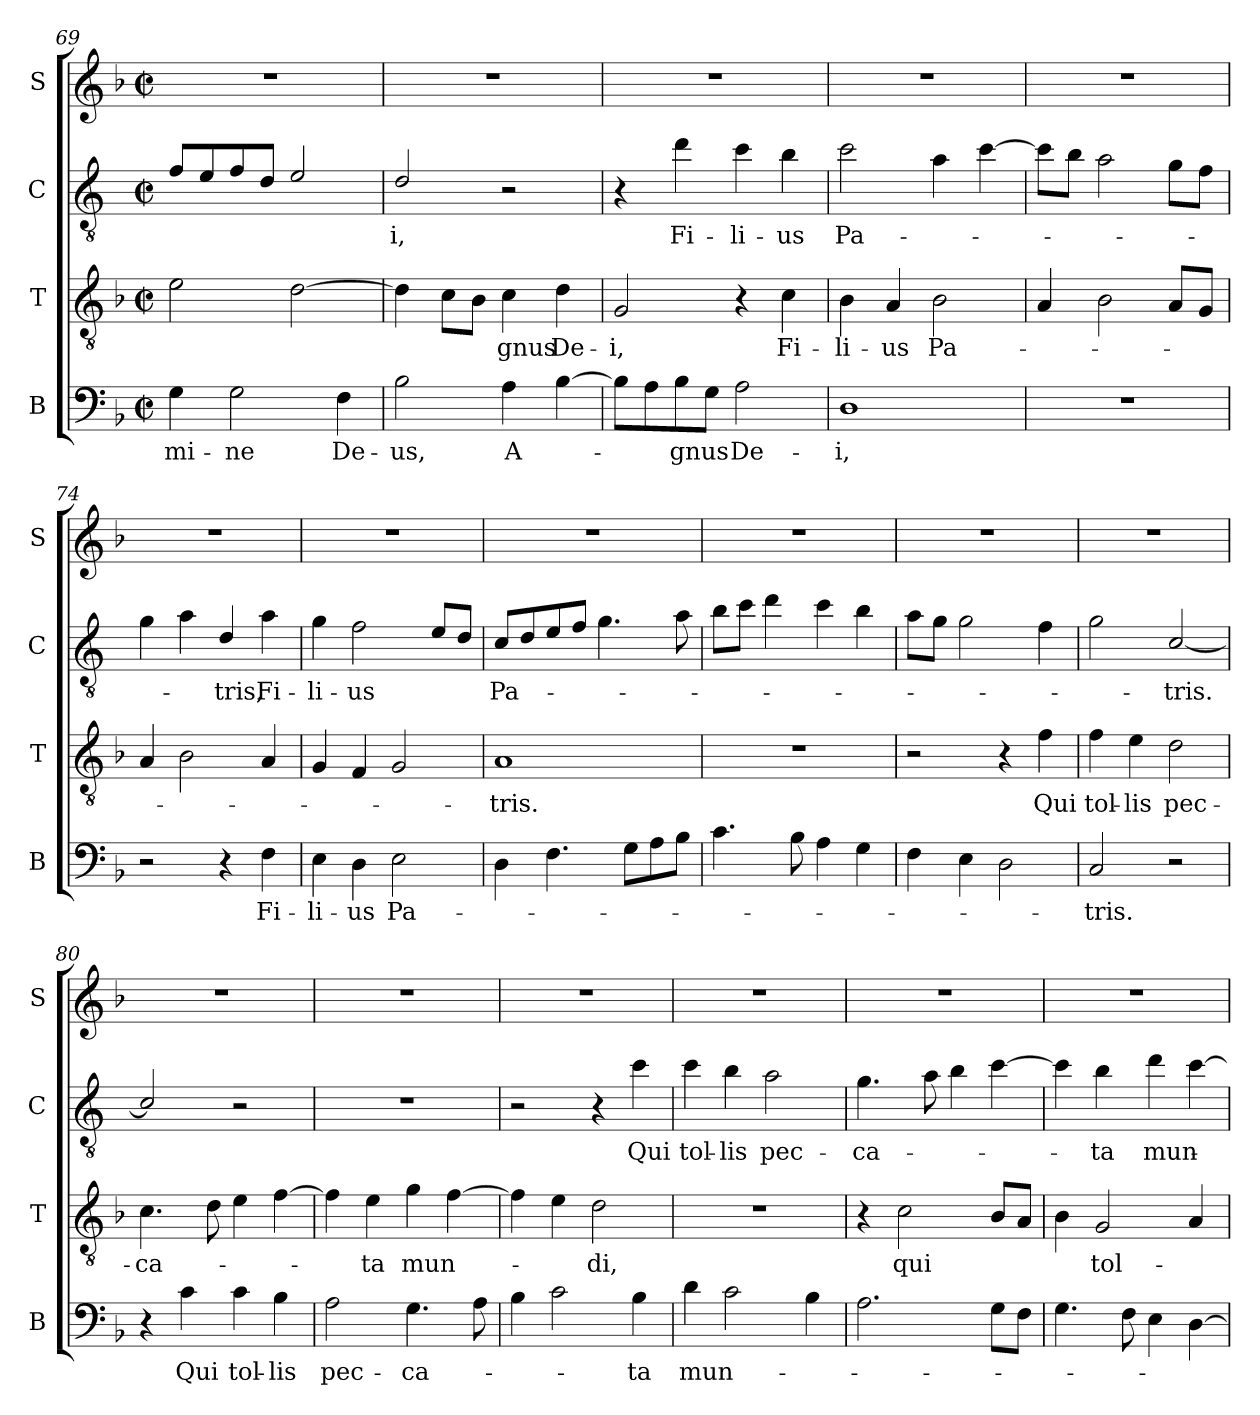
**kern	**text	**kern	**text	**kern	**text	**kern
*part4	*part4	*part3	*part3	*part2	*part2	*part1
*staff4	*staff4	*staff3	*staff3	*staff2	*staff2	*staff1
*I"B	*	*I"T	*	*I"C	*	*I"S
*I'B	*	*I'T	*	*I'C	*	*I'S
!!LO:PB:g=z
*clefF4	*	*clefGv2	*	*clefGv2	*	*clefG2
*	*	*	*	*ITrd4c7	*	*
*k[b-]	*	*k[b-]	*	*k[b-]	*	*k[b-]
*M2/2	*	*M2/2	*	*M2/2	*	*M2/2
*met(c|)	*	*met(c|)	*	*met(c|)	*	*met(c|)
=69	=69	=69	=69	=69	=69	=69
!	!LO:LY:b	!	!	!	!	!
4G\	-mi-	2e\	.	8B-/L	.	1r
.	.	.	.	8A/	.	.
!	!LO:LY:b	!	!	!	!	!
2G\	-ne	.	.	8B-/	.	.
.	.	.	.	8G/J	.	.
.	.	[2d\	.	2A/	.	.
!	!LO:LY:b	!	!	!	!	!
4F\	De-	.	.	.	.	.
=70	=70	=70	=70	=70	=70	=70
!	!LO:LY:b	!	!	!	!LO:LY:b	!
2B-\	-us,	4d\]	.	2G/	-i,	1r
.	.	8c\L	.	.	.	.
.	.	8B-\J	.	.	.	.
!	!LO:LY:b	!	!LO:LY:b	!	!	!
4A\	A-	4c\	-gnus	2r	.	.
!	!	!	!LO:LY:b	!	!	!
[4B-\	.	4d\	De-	.	.	.
=71	=71	=71	=71	=71	=71	=71
!	!	!	!LO:LY:b	!	!	!
8B-\L]	.	2G/	-i,	4r	.	1r
8A\	.	.	.	.	.	.
!	!LO:LY:b	!	!	!	!LO:LY:b	!
8B-\	-gnus	.	.	4g\	Fi-	.
8G\J	.	.	.	.	.	.
!	!LO:LY:b	!	!	!	!LO:LY:b	!
2A\	De-	4r	.	4f\	-li-	.
!	!	!	!LO:LY:b	!	!LO:LY:b	!
.	.	4c\	Fi-	4e\	-us	.
=72	=72	=72	=72	=72	=72	=72
!	!LO:LY:b	!	!LO:LY:b	!	!LO:LY:b	!
1D	-i,	4B-\	-li-	2f\	Pa-	1r
!	!	!	!LO:LY:b	!	!	!
.	.	4A/	-us	.	.	.
!	!	!	!LO:LY:b	!	!	!
.	.	2B-\	Pa-	4d\	.	.
.	.	.	.	[4f\	.	.
=73	=73	=73	=73	=73	=73	=73
1r	.	4A/	.	8f\L]	.	1r
.	.	.	.	8e\J	.	.
.	.	2B-\	.	2d\	.	.
.	.	8A/L	.	8c\L	.	.
.	.	8G/J	.	8B-\J	.	.
=74	=74	=74	=74	=74	=74	=74
2r	.	4A/	.	4c\	.	1r
.	.	2B-\	.	4d\	.	.
!	!	!	!	!	!LO:LY:b	!
4r	.	.	.	4G/	-tris,	.
!	!LO:LY:b	!	!	!	!LO:LY:b	!
4F\	Fi-	4A/	.	4d\	Fi-	.
!!LO:LB:g=z
=75	=75	=75	=75	=75	=75	=75
!	!LO:LY:b	!	!	!	!LO:LY:b	!
4E\	-li-	4G/	.	4c\	-li-	1r
!	!LO:LY:b	!	!	!	!LO:LY:b	!
4D\	-us	4F/	.	2B-\	-us	.
!	!LO:LY:b	!	!	!	!	!
2E\	Pa-	2G/	.	.	.	.
.	.	.	.	8A/L	.	.
.	.	.	.	8G/J	.	.
=76	=76	=76	=76	=76	=76	=76
!	!	!	!LO:LY:b	!	!LO:LY:b	!
4D\	.	1A	-tris.	8F/L	Pa-	1r
.	.	.	.	8G/	.	.
4.F\	.	.	.	8A/	.	.
.	.	.	.	8B-/J	.	.
.	.	.	.	4.c\	.	.
8G\L	.	.	.	.	.	.
8A\	.	.	.	.	.	.
8B-\J	.	.	.	8d\	.	.
=77	=77	=77	=77	=77	=77	=77
4.c\	.	1r	.	8e\L	.	1r
.	.	.	.	8f\J	.	.
.	.	.	.	4g\	.	.
8B-\	.	.	.	.	.	.
4A\	.	.	.	4f\	.	.
4G\	.	.	.	4e\	.	.
=78	=78	=78	=78	=78	=78	=78
4F\	.	2r	.	8d\L	.	1r
.	.	.	.	8c\J	.	.
4E\	.	.	.	2c\	.	.
2D\	.	4r	.	.	.	.
!	!	!	!LO:LY:b	!	!	!
.	.	4f\	Qui	4B-\	.	.
=79	=79	=79	=79	=79	=79	=79
!	!LO:LY:b	!	!LO:LY:b	!	!	!
2C/	-tris.	4f\	tol-	2c\	.	1r
!	!	!	!LO:LY:b	!	!	!
.	.	4e\	-lis	.	.	.
!	!	!	!LO:LY:b	!	!LO:LY:b	!
2r	.	2d\	pec-	[2F/	-tris.	.
=80	=80	=80	=80	=80	=80	=80
!	!	!	!LO:LY:b	!	!	!
4r	.	4.c\	-ca-	2F/]	.	1r
!	!LO:LY:b	!	!	!	!	!
4c\	Qui	.	.	.	.	.
.	.	8d\	.	.	.	.
!	!LO:LY:b	!	!	!	!	!
4c\	tol-	4e\	.	2r	.	.
!	!LO:LY:b	!	!	!	!	!
4B-\	-lis	[4f\	.	.	.	.
!!LO:LB:g=z
=81	=81	=81	=81	=81	=81	=81
!	!LO:LY:b	!	!	!	!	!
2A\	pec-	4f\]	.	1r	.	1r
!	!	!	!LO:LY:b	!	!	!
.	.	4e\	-ta	.	.	.
!	!LO:LY:b	!	!LO:LY:b	!	!	!
4.G\	-ca-	4g\	mun-	.	.	.
.	.	[4f\	.	.	.	.
8A\	.	.	.	.	.	.
=82	=82	=82	=82	=82	=82	=82
4B-\	.	4f\]	.	2r	.	1r
2c\	.	4e\	.	.	.	.
!	!	!	!LO:LY:b	!	!	!
.	.	2d\	-di,	4r	.	.
!	!LO:LY:b	!	!	!	!LO:LY:b	!
4B-\	-ta	.	.	4f\	Qui	.
=83	=83	=83	=83	=83	=83	=83
!	!LO:LY:b	!	!	!	!LO:LY:b	!
4d\	mun-	1r	.	4f\	tol-	1r
!	!	!	!	!	!LO:LY:b	!
2c\	.	.	.	4e\	-lis	.
!	!	!	!	!	!LO:LY:b	!
.	.	.	.	2d\	pec-	.
4B-\	.	.	.	.	.	.
=84	=84	=84	=84	=84	=84	=84
!	!	!	!	!	!LO:LY:b	!
2.A\	.	4r	.	4.c\	-ca-	1r
!	!	!	!LO:LY:b	!	!	!
.	.	2c\	qui	.	.	.
.	.	.	.	8d\	.	.
.	.	.	.	4e\	.	.
8G\L	.	8B-/L	.	[4f\	.	.
8F\J	.	8A/J	.	.	.	.
=85	=85	=85	=85	=85	=85	=85
4.G\	.	4B-\	.	4f\]	.	1r
!	!	!	!LO:LY:b	!	!LO:LY:b	!
.	.	2G/	tol-	4e\	-ta	.
8F\	.	.	.	.	.	.
!	!	!	!	!	!LO:LY:b	!
4E\	.	.	.	4g\	mun-	.
[4D\	.	4A/	.	[4f\	.	.
=	=	=	=	=	=	=
*-	*-	*-	*-	*-	*-	*-
